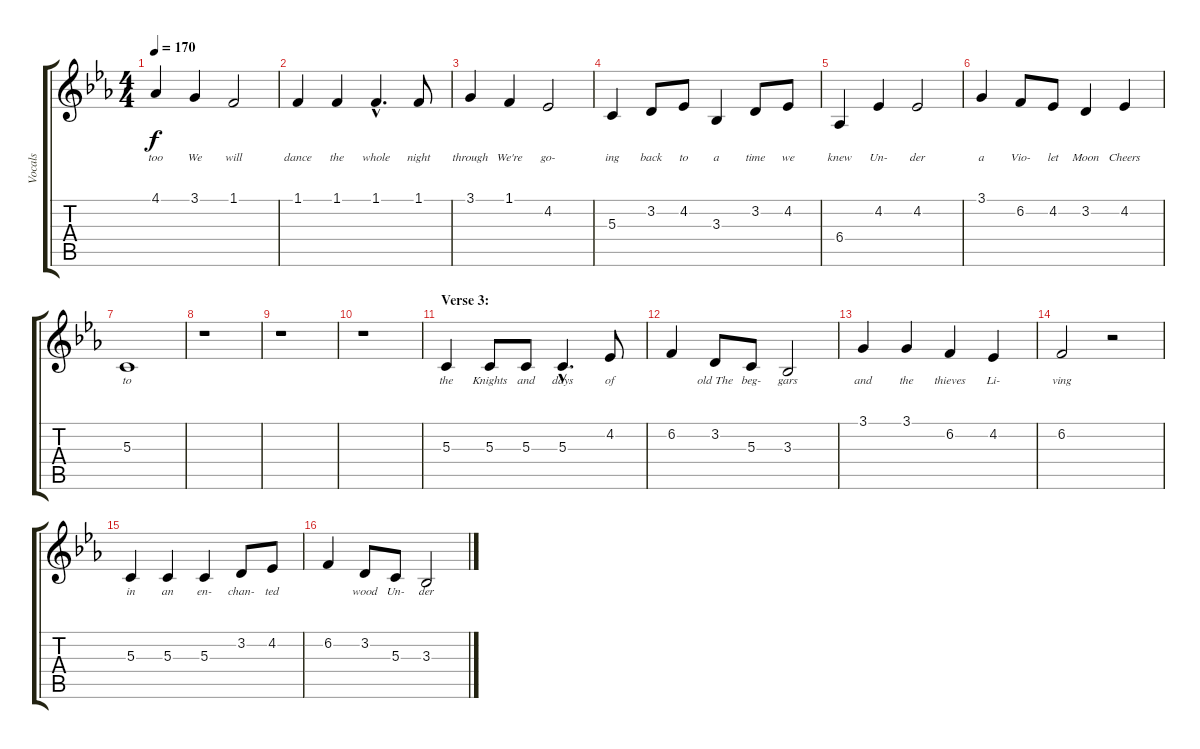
\track ("Vocals" "Vocals") {instrument choiraahs}
\staff {score tabs}
\tuning (E4 B3 G3 D3 A2 E2) {hide}
\ts (4 4)
\tempo 170
\clef g2
\ks cminor
4.1.4{lyrics (0 "too") lyrics (1 "") lyrics (2 "") lyrics (3 "") lyrics (4 "") dy f} 3.1.4{lyrics (0 "We") lyrics (1 "") lyrics (2 "") lyrics (3 "") lyrics (4 "")} 1.1.2{lyrics (0 "will") lyrics (1 "") lyrics (2 "") lyrics (3 "") lyrics (4 "")} |
1.1.4{lyrics (0 "dance") lyrics (1 "") lyrics (2 "") lyrics (3 "") lyrics (4 "")} 1.1.4{lyrics (0 "the") lyrics (1 "") lyrics (2 "") lyrics (3 "") lyrics (4 "")} 1.1{hac}.4{d lyrics (0 "whole") lyrics (1 "") lyrics (2 "") lyrics (3 "") lyrics (4 "")} 1.1.8{lyrics (0 "night") lyrics (1 "") lyrics (2 "") lyrics (3 "") lyrics (4 "")} |
3.1.4{lyrics (0 "through") lyrics (1 "") lyrics (2 "") lyrics (3 "") lyrics (4 "")} 1.1.4{lyrics (0 "We're") lyrics (1 "") lyrics (2 "") lyrics (3 "") lyrics (4 "")} 4.2.2{lyrics (0 "go-") lyrics (1 "") lyrics (2 "") lyrics (3 "") lyrics (4 "")} |
5.3.4{lyrics (0 "ing") lyrics (1 "") lyrics (2 "") lyrics (3 "") lyrics (4 "")} 3.2.8{lyrics (0 "back") lyrics (1 "") lyrics (2 "") lyrics (3 "") lyrics (4 "")} 4.2.8{lyrics (0 "to") lyrics (1 "") lyrics (2 "") lyrics (3 "") lyrics (4 "")} 3.3.4{lyrics (0 "a") lyrics (1 "") lyrics (2 "") lyrics (3 "") lyrics (4 "")} 3.2.8{lyrics (0 "time") lyrics (1 "") lyrics (2 "") lyrics (3 "") lyrics (4 "")} 4.2.8{lyrics (0 "we") lyrics (1 "") lyrics (2 "") lyrics (3 "") lyrics (4 "")} |
6.4.4{lyrics (0 "knew") lyrics (1 "") lyrics (2 "") lyrics (3 "") lyrics (4 "")} 4.2.4{lyrics (0 "Un-") lyrics (1 "") lyrics (2 "") lyrics (3 "") lyrics (4 "")} 4.2.2{lyrics (0 "der") lyrics (1 "") lyrics (2 "") lyrics (3 "") lyrics (4 "")} |
3.1.4{lyrics (0 "a") lyrics (1 "") lyrics (2 "") lyrics (3 "") lyrics (4 "")} 6.2.8{lyrics (0 "Vio-") lyrics (1 "") lyrics (2 "") lyrics (3 "") lyrics (4 "")} 4.2.8{lyrics (0 "let") lyrics (1 "") lyrics (2 "") lyrics (3 "") lyrics (4 "")} 3.2.4{lyrics (0 "Moon") lyrics (1 "") lyrics (2 "") lyrics (3 "") lyrics (4 "")} 4.2.4{lyrics (0 "Cheers") lyrics (1 "") lyrics (2 "") lyrics (3 "") lyrics (4 "")} |
5.3.1{lyrics (0 "to") lyrics (1 "") lyrics (2 "") lyrics (3 "") lyrics (4 "")} |
r.1 |
r.1 |
r.1 |
\section ("" "Verse 3:")
5.3.4{lyrics (0 "the") lyrics (1 "") lyrics (2 "") lyrics (3 "") lyrics (4 "")} 5.3.8{lyrics (0 "Knights") lyrics (1 "") lyrics (2 "") lyrics (3 "") lyrics (4 "")} 5.3.8{lyrics (0 "and") lyrics (1 "") lyrics (2 "") lyrics (3 "") lyrics (4 "")} 5.3{hac}.4{d lyrics (0 "days") lyrics (1 "") lyrics (2 "") lyrics (3 "") lyrics (4 "")} 4.2.8{lyrics (0 "of") lyrics (1 "") lyrics (2 "") lyrics (3 "") lyrics (4 "")} |
6.2.4{lyrics (0 "") lyrics (1 "") lyrics (2 "") lyrics (3 "") lyrics (4 "")} 3.2.8{lyrics (0 "old The") lyrics (1 "") lyrics (2 "") lyrics (3 "") lyrics (4 "")} 5.3.8{lyrics (0 "beg-") lyrics (1 "") lyrics (2 "") lyrics (3 "") lyrics (4 "")} 3.3.2{lyrics (0 "gars") lyrics (1 "") lyrics (2 "") lyrics (3 "") lyrics (4 "")} |
3.1.4{lyrics (0 "and") lyrics (1 "") lyrics (2 "") lyrics (3 "") lyrics (4 "")} 3.1.4{lyrics (0 "the") lyrics (1 "") lyrics (2 "") lyrics (3 "") lyrics (4 "")} 6.2.4{lyrics (0 "thieves") lyrics (1 "") lyrics (2 "") lyrics (3 "") lyrics (4 "")} 4.2.4{lyrics (0 "Li-") lyrics (1 "") lyrics (2 "") lyrics (3 "") lyrics (4 "")} |
6.2.2{lyrics (0 "ving") lyrics (1 "") lyrics (2 "") lyrics (3 "") lyrics (4 "")} r.2 |
5.3.4{lyrics (0 "in") lyrics (1 "") lyrics (2 "") lyrics (3 "") lyrics (4 "")} 5.3.4{lyrics (0 "an") lyrics (1 "") lyrics (2 "") lyrics (3 "") lyrics (4 "")} 5.3.4{lyrics (0 "en-") lyrics (1 "") lyrics (2 "") lyrics (3 "") lyrics (4 "")} 3.2.8{lyrics (0 "chan-") lyrics (1 "") lyrics (2 "") lyrics (3 "") lyrics (4 "")} 4.2.8{lyrics (0 "ted") lyrics (1 "") lyrics (2 "") lyrics (3 "") lyrics (4 "")} |
6.2.4{lyrics (0 "") lyrics (1 "") lyrics (2 "") lyrics (3 "") lyrics (4 "")} 3.2.8{lyrics (0 "wood") lyrics (1 "") lyrics (2 "") lyrics (3 "") lyrics (4 "")} 5.3.8{lyrics (0 "Un-") lyrics (1 "") lyrics (2 "") lyrics (3 "") lyrics (4 "")} 3.3.2{lyrics (0 "der") lyrics (1 "") lyrics (2 "") lyrics (3 "") lyrics (4 "")}
